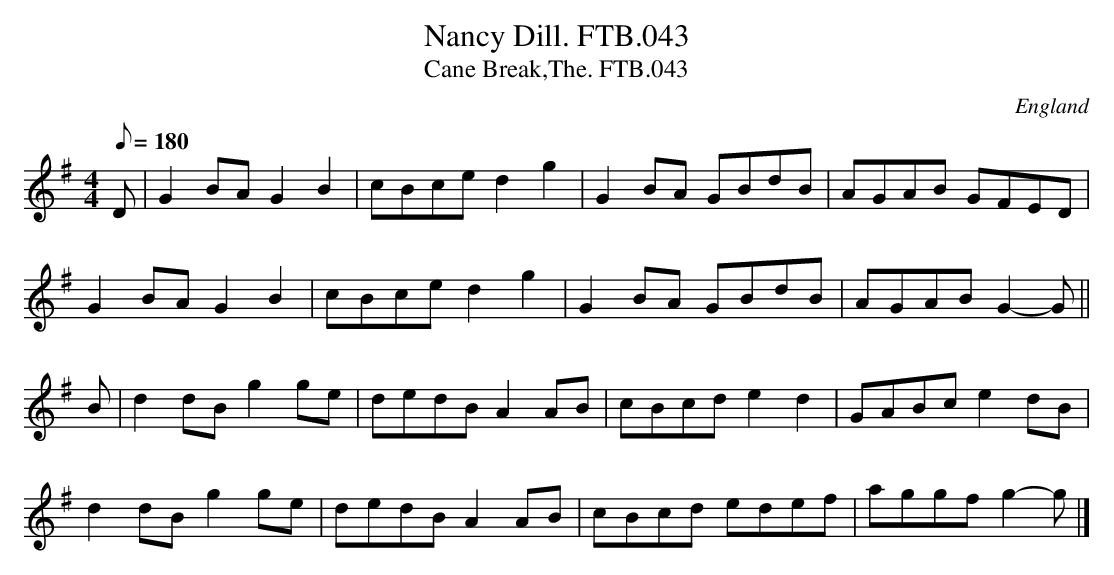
X:1
T:Nancy Dill. FTB.043
T:Cane Break,The. FTB.043
M:4/4
L:1/8
Q:180
O:England
K:G
D|G2BAG2B2|cBced2g2|G2BA GBdB|AGAB GFED|
G2BAG2B2|cBced2g2|G2BA GBdB|AGABG2-G||
B|d2dBg2ge|dedBA2AB|cBcde2d2|GABce2dB|
d2dBg2ge|dedBA2AB|cBcd edef|aggfg2-g|]
